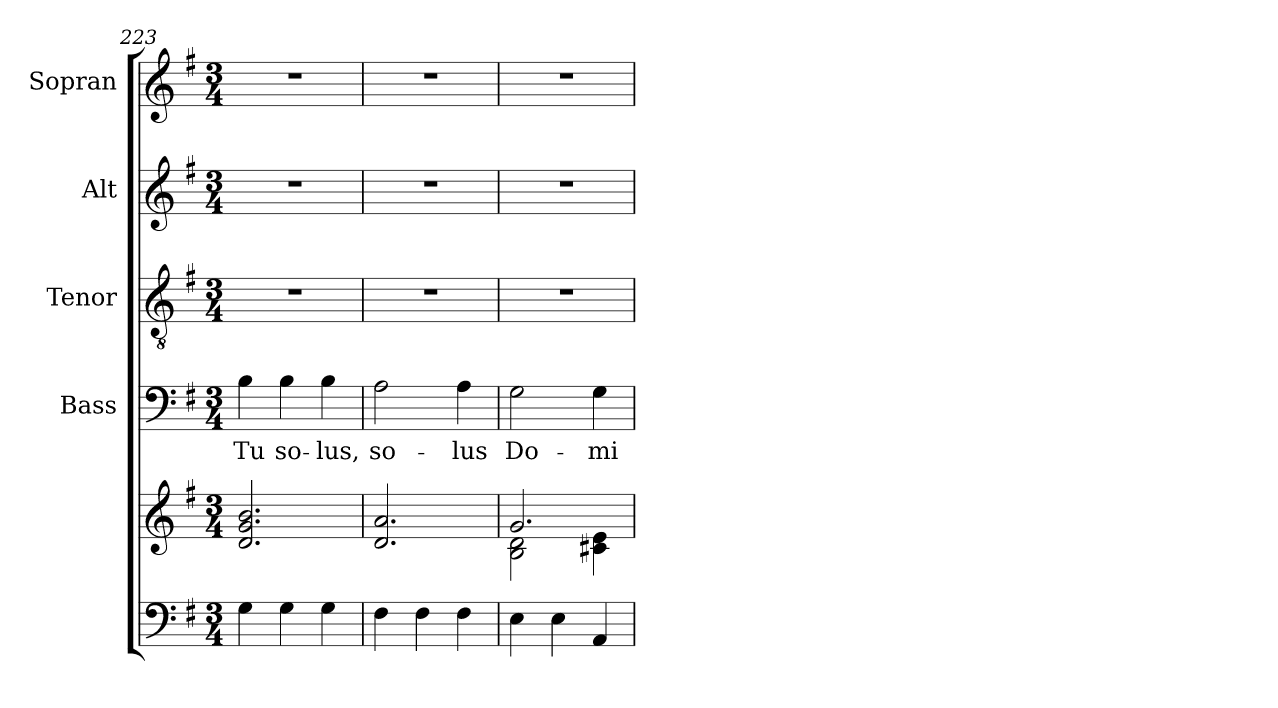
**kern	**kern	**kern	**text	**kern	**kern	**kern
*part5	*part5	*part4	*part4	*part3	*part2	*part1
*staff6	*staff5	*staff4	*staff4	*staff3	*staff2	*staff1
*	*	*I"Bass	*	*I"Tenor	*I"Alt	*I"Sopran
*	*	*I'B.	*	*I'T.	*I'A.	*I'S.
*clefF4	*clefG2	*clefF4	*	*clefGv2	*clefG2	*clefG2
*k[f#]	*k[f#]	*k[f#]	*	*k[f#]	*k[f#]	*k[f#]
*G:	*G:	*G:	*	*G:	*G:	*G:
*M3/4	*M3/4	*M3/4	*	*M3/4	*M3/4	*M3/4
=223	=223	=223	=223	=223	=223	=223
!	!	!	!LO:LY:b	!	!	!
4G\	2.d/ 2.g/ 2.b/	4B\	Tu	2.r	2.r	2.r
!	!	!	!LO:LY:b	!	!	!
4G\	.	4B\	so-	.	.	.
!	!	!	!LO:LY:b	!	!	!
4G\	.	4B\	-lus,	.	.	.
=224	=224	=224	=224	=224	=224	=224
!	!	!	!LO:LY:b	!	!	!
4F#\	2.d/ 2.a/	2A\	so-	2.r	2.r	2.r
4F#\	.	.	.	.	.	.
!	!	!	!LO:LY:b	!	!	!
4F#\	.	4A\	-lus	.	.	.
=225	=225	=225	=225	=225	=225	=225
*	*^	*	*	*	*	*
!	!	!	!	!LO:LY:b	!	!	!
4E\	2.g/	2B\ 2d\	2G\	Do-	2.r	2.r	2.r
4E\	.	.	.	.	.	.	.
!	!	!	!	!LO:LY:b	!	!	!
4AA/	.	4c#X\ 4e\	4G\	-mi-	.	.	.
*	*v	*v	*	*	*	*	*
=	=	=	=	=	=	=
*-	*-	*-	*-	*-	*-	*-
